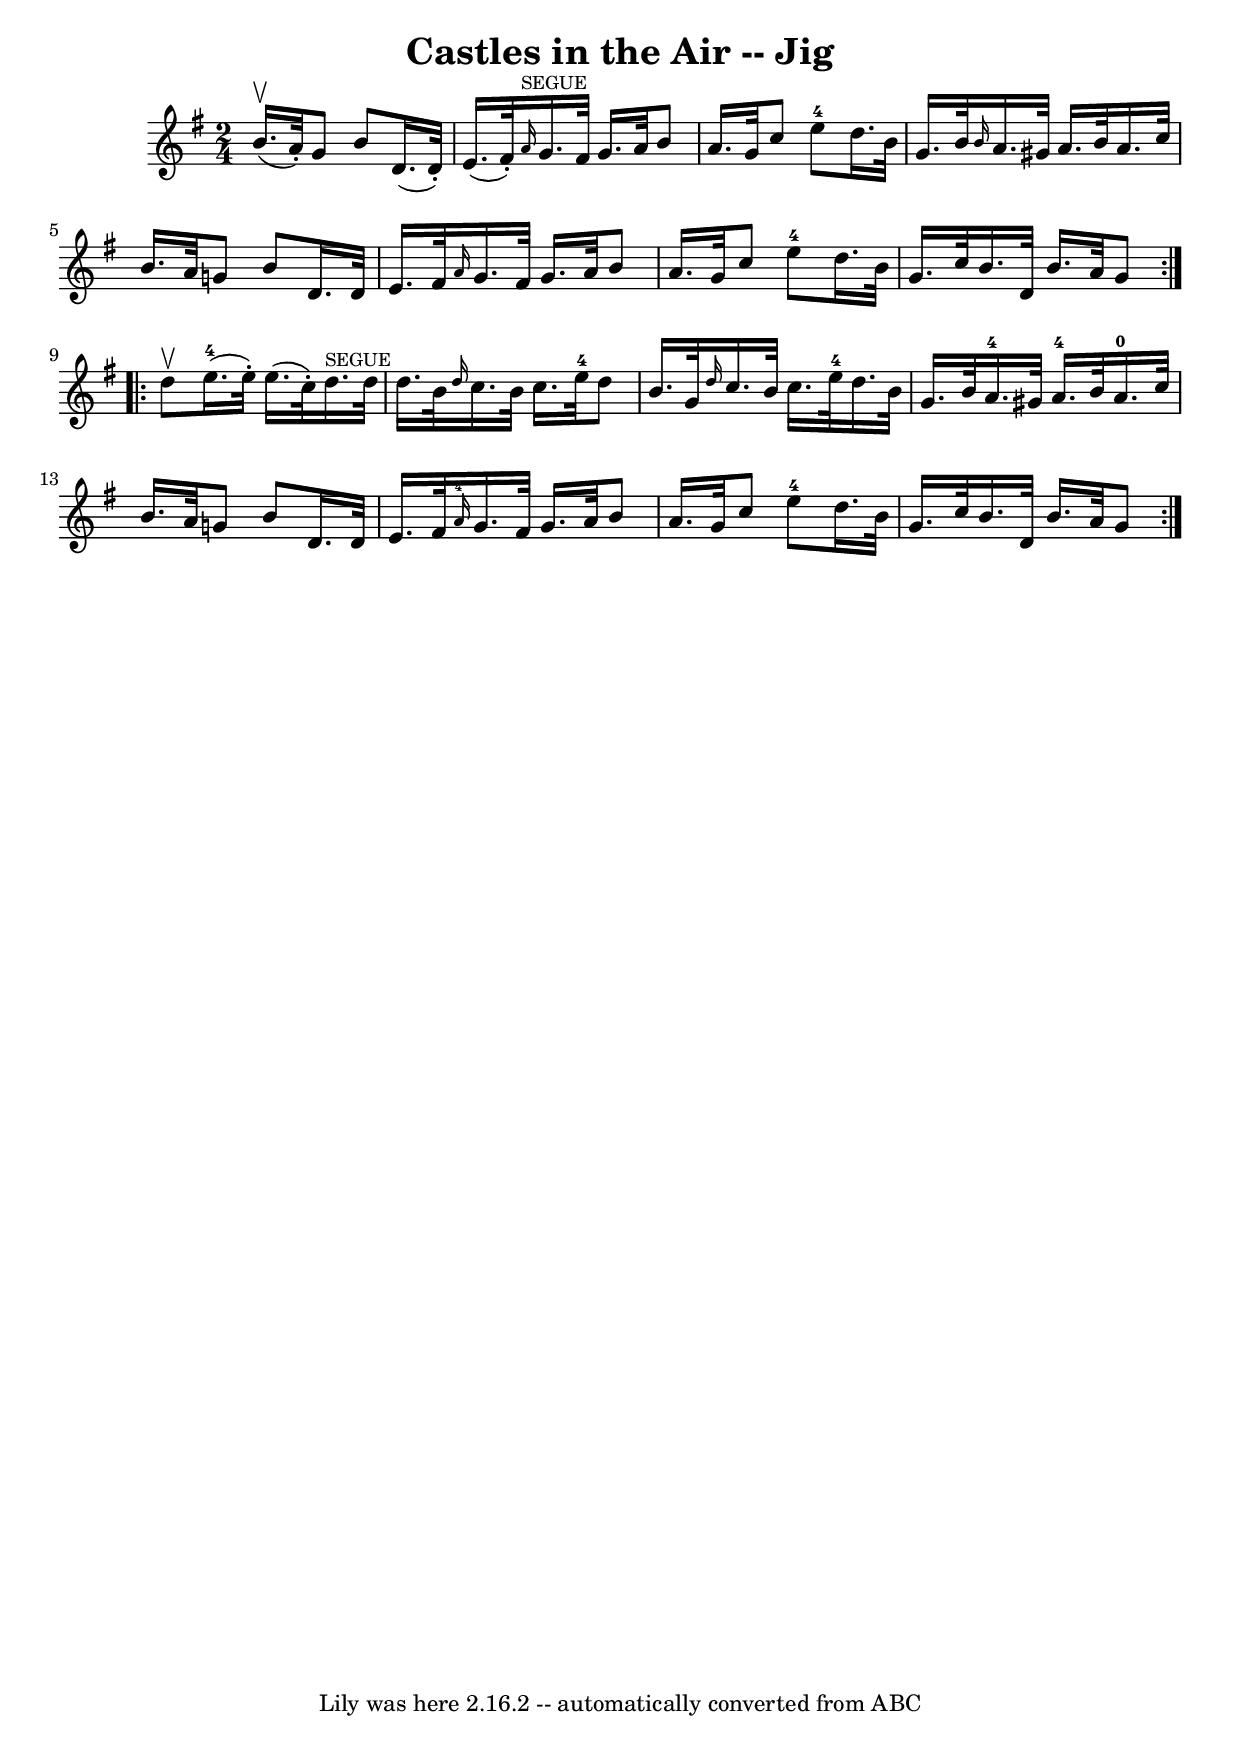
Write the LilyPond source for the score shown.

\version "2.7.40"
\include "Mammoth.ily"
\header {
	book = "Ryan's Mammoth Collection"
	crossRefNumber = "1"
	footnotes = "\\\\114 639"
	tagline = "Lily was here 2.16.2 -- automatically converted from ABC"
	title = "Castles in the Air -- Jig"
}
voicedefault =  {
\set Score.defaultBarType = "empty"

\repeat volta 2 {
\time 2/4 \key g \major b'16.^\upbow(a'32 -.) |
 g'8 b'8   
 d'16. (d'32 -.) e'16. (fis'32 -.)   |
   \grace { a'16 
^\segue } g'16. fis'32 g'16. a'32 b'8 a'16. g'32    
|
 c''8 e''8-4 d''16. b'32 g'16. b'32    |
 
\grace { b'16  } a'16. gis'32 a'16. b'32 a'16. c''32    
b'16. a'32    |
 g'!8 b'8 d'16. d'32 e'16. fis'32   
 |
 \grace { a'16  } g'16. fis'32 g'16. a'32 b'8    
a'16. g'32    |
 c''8 e''8-4 d''16. b'32 g'16.    
c''32    |
 b'16. d'32 b'16. a'32 g'8  }     
\repeat volta 2 { d''8^\upbow |
 e''16.-4(e''32 -.)   
e''16. (c''32 -.) d''16.^\segue d''32 d''16. b'32    
|
 \grace { d''16  } c''16. b'32 c''16. e''32-4 d''8   
 b'16. g'32    |
     \grace { d''16  } c''16. b'32 c''16.  
 e''32-4 d''16. b'32 g'16. b'32    |
 a'16.-4   
gis'32 a'16.-4 b'32 a'16.-0 c''32 b'16. a'32    
|
 g'!8 b'8 d'16. d'32 e'16. fis'32    |
   
\grace { a'16-4 } g'16. fis'32 g'16. a'32 b'8 a'16.    
g'32    |
 c''8 e''8-4 d''16. b'32 g'16. c''32    
|
 b'16. d'32 b'16. a'32 g'8    }   
}

\score{
    <<

	\context Staff="default"
	{
	    \voicedefault 
	}

    >>
	\layout {
	}
	\midi {}
}
